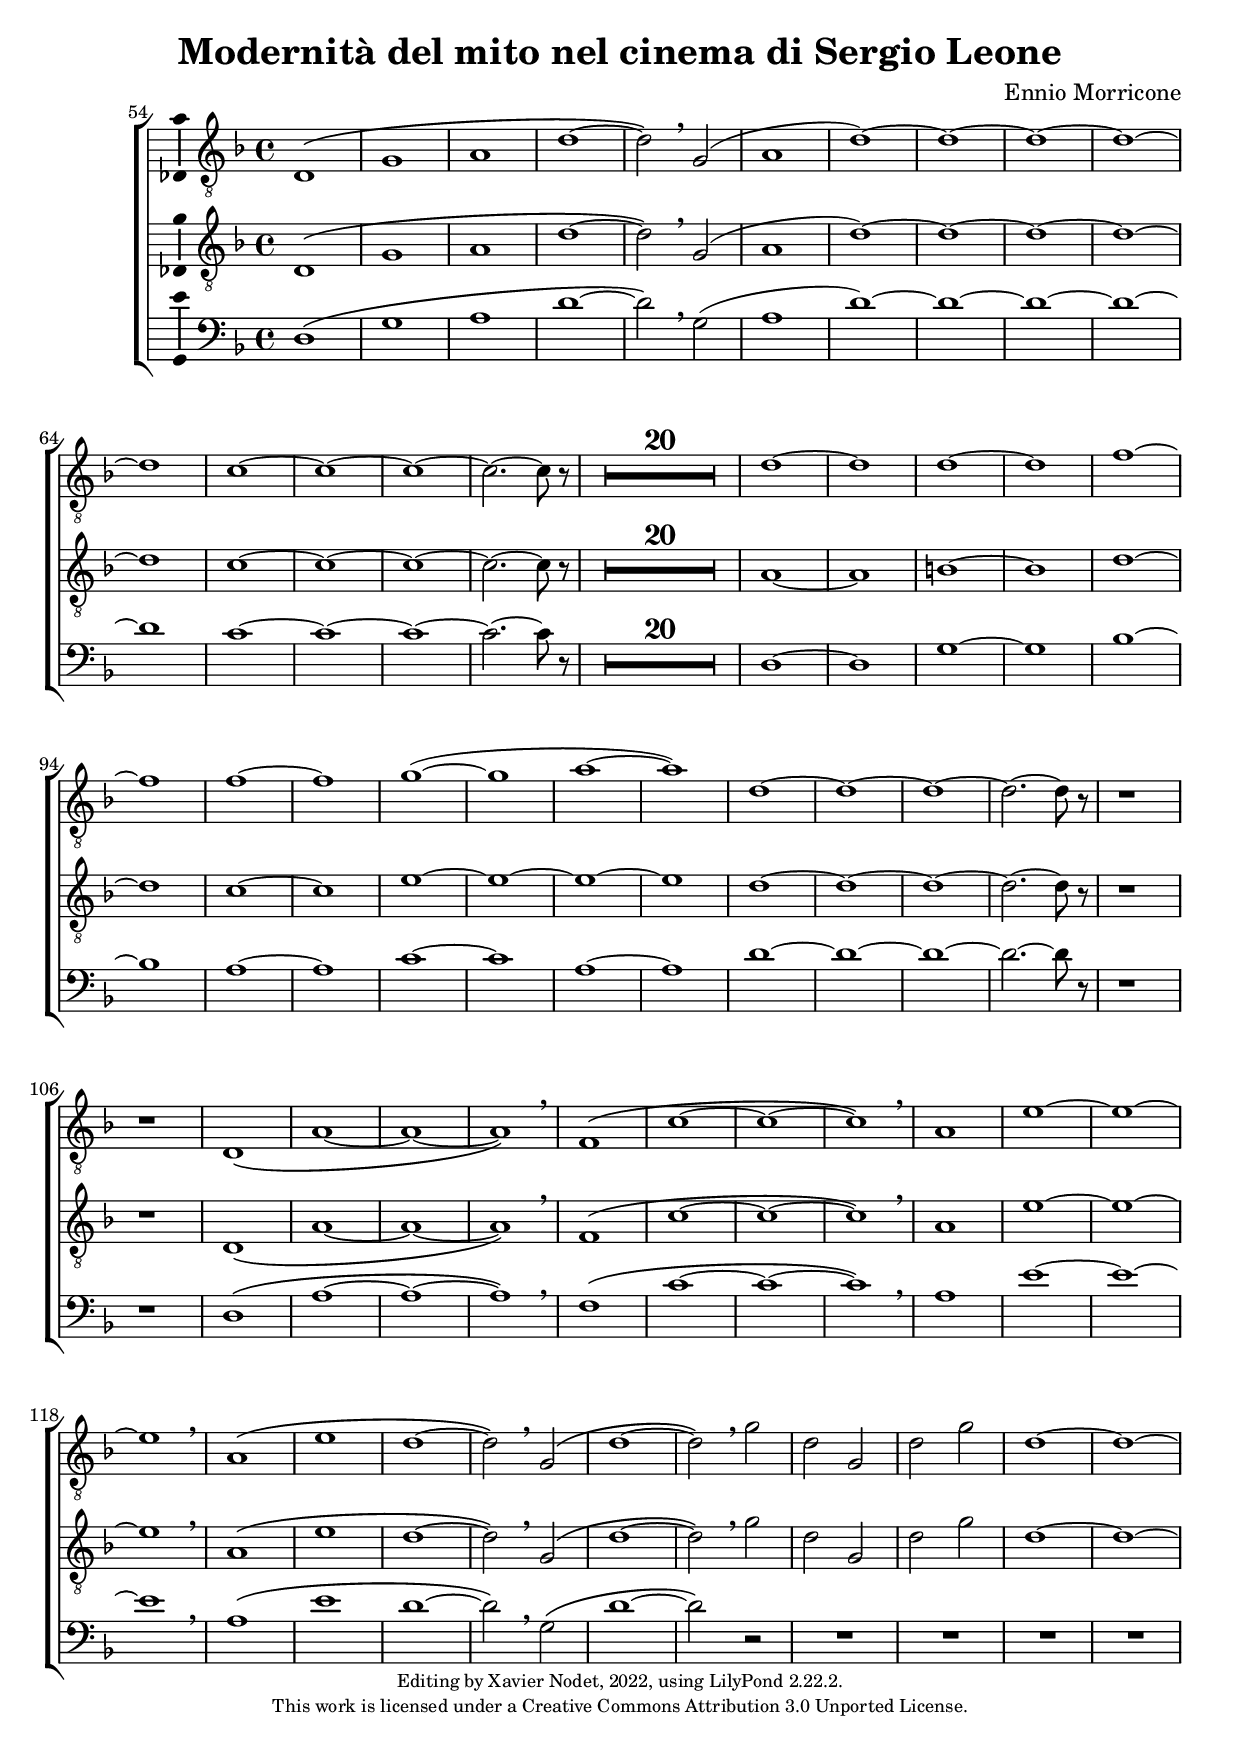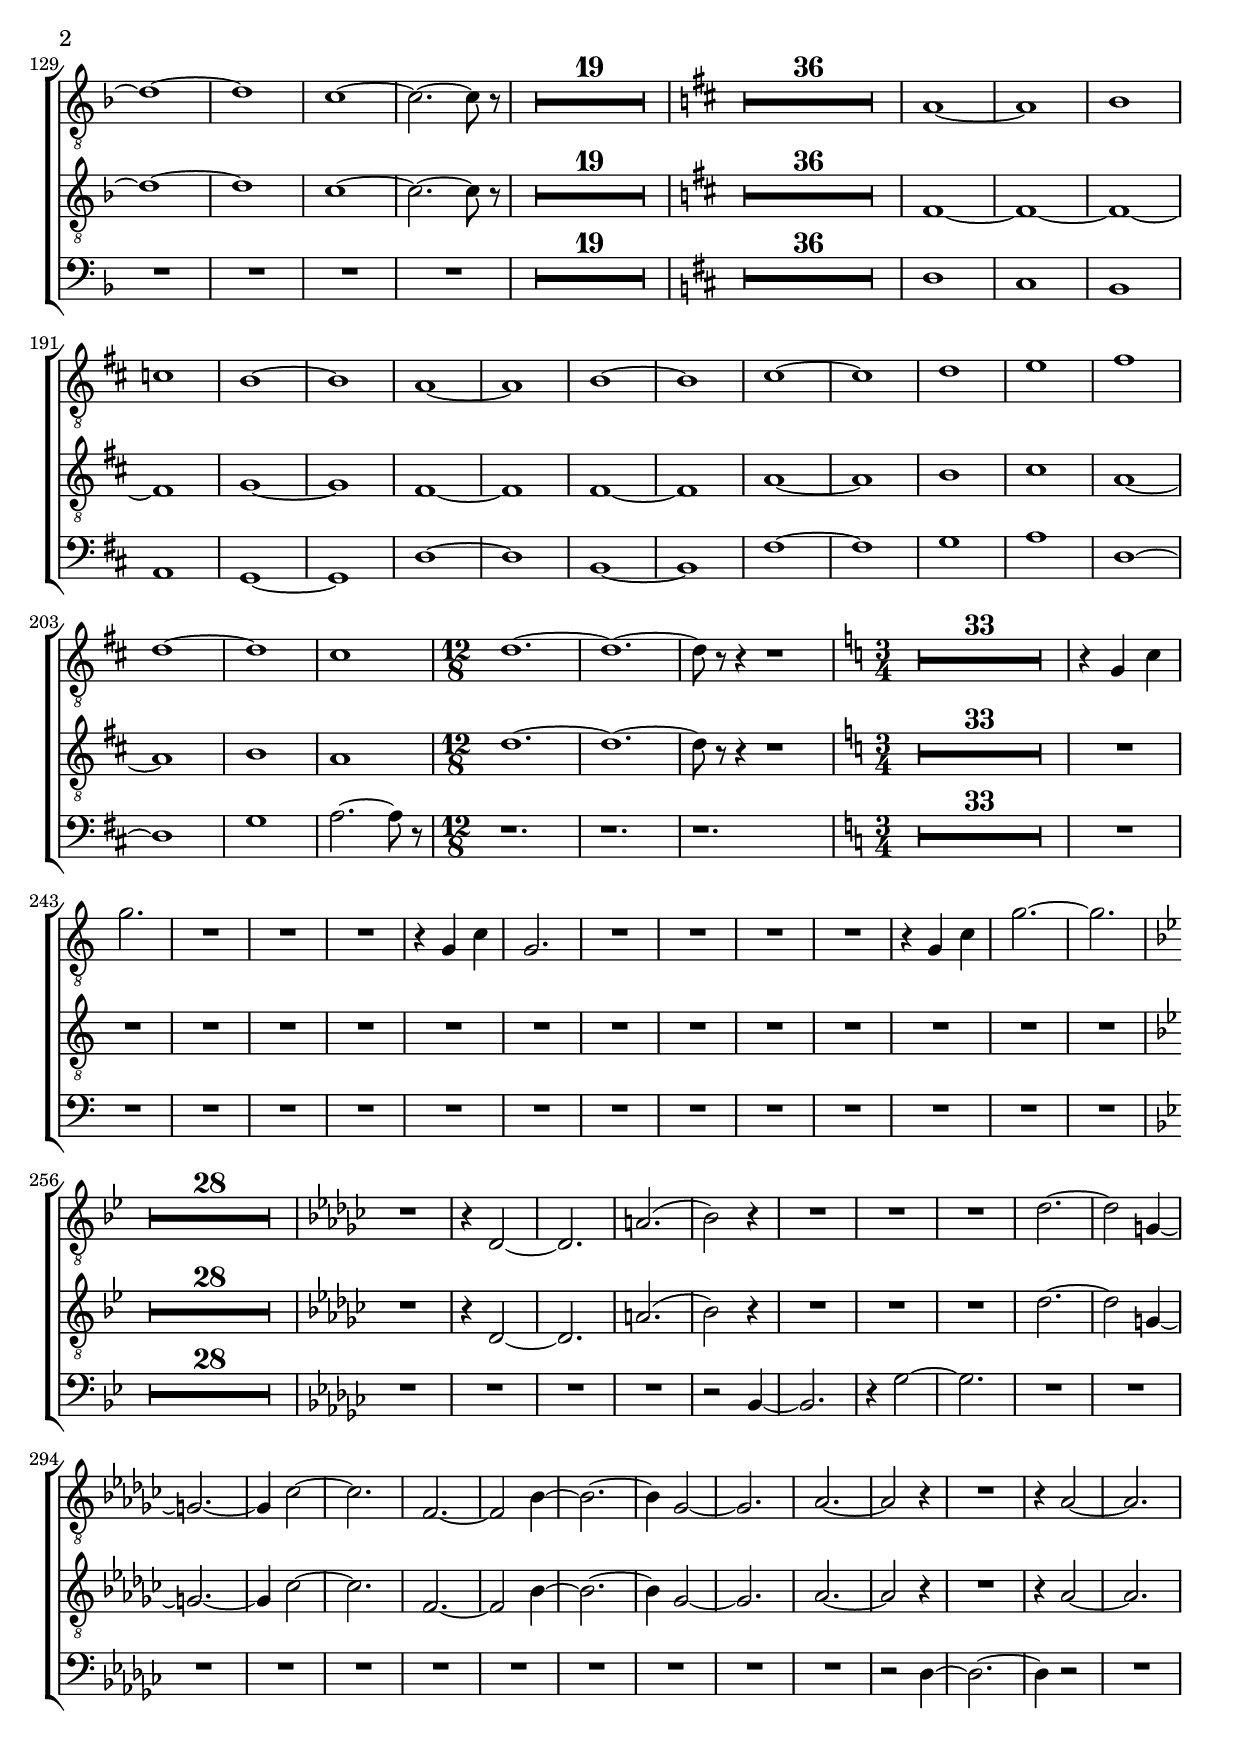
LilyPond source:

\version "2.22.2"

\header {
  title = "Modernità del mito nel cinema di Sergio Leone"
  composer = "Ennio Morricone"
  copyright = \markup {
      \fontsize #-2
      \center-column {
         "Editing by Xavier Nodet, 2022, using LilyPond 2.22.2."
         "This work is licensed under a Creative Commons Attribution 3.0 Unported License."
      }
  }
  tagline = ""
}

tenors = \relative c {
  \clef "G_8"
  \key f \major

  % 54
  \bar ""
  d1\( | g | a | d~ | d2\) \breathe g,( | a1 | d)~ | d1~ | d~ | d~ | d
  % 65
  c~ | c~ | c~ | c2.~ c8 r8 |
  \compressMMRests {R1*20} |
  % 89  
  d1~ | d | d~ | d | f~ | f | f~ | f | g(~ | g | a~ | a)
  % 101
  d,~ | d~ | d~ | d2.~ d8 r8 | r1 | r1 |
  % 107
  d,1\( | a'~ | a~ | a\) \breathe | f\( | c'~ | c~ | c\) \breathe
  % 115
  a | e'~ | e~ | e \breathe | a,\( | e' | d~ | d2\) \breathe g,\( |
  % 123
  d'1~ | d2\) \breathe g | d g, | d' g | d1~ | d~ | d~ | d | c~ | c2.~ c8 r8 |
  % 133
  \compressMMRests {R1*19} |
  % 152
  \key d \major
  \compressMMRests {R1*36} |
  % 188
  a1~ | a | b | c | b~ | b | a~ | a | b~ | b | cis~ | cis | d |
  % 200
  e | fis | d~ | d | cis |
  % 206
  \time 12/8
  d1.~ | d~ | d8 r8 r4 r1 |

  % 209
  \key c \major
  \time 3/4
  \compressMMRests {R2.*33} |
  r4 g, c | g'2. | R2.*3 | r4 g, c | g2. | R2.*4 | r4 g c | g'2.~ | g |
  
  % 255
  \key bes \major
  \compressMMRests {R2.*28} |
  
  % 284
  \key ges \major
  R2. | r4 des,2~ | 2. | a'( | bes2) r4 | R2.*3 | des2.~ | 2 g,4~ | 2.~ | 4 ces2~ | 2. |
  % 297
  f,~ | 2 bes4~| 2.~ | 4 ges2~ | 2. | aes~ | 2  r4 | R2. | r4 aes2~ | 2. |
}

tenors_deux = \relative c {
  \clef "G_8"
  \key f \major

  % 54
  \bar ""
  d1\( | g | a | d~ | d2\) \breathe g,( | a1 | d)~ | d1~ | d~ | d~ | d
  % 65
  c~ | c~ | c~ | c2.~ c8 r8 |
  % en fait, 20 mesures
  \compressMMRests {R1*20} |
  % 89
  a1~ | a | b~ | b | d~ | d | c~ | c | e~ | e~ | e~ | e
  % 101
  d~ | d~ | d~ | d2.~ d8 r8 | r1 | r1 |
  % 107
  d,1\( | a'~ | a~ | a\) \breathe | f\( | c'~ | c~ | c\) \breathe
  % 115
  a | e'~ | e~ | e \breathe | a,\( | e' | d~ | d2\) \breathe  g,\( |
  % 123
  d'1~ | d2\) \breathe g | d g, | d' g | d1~ | d~ | d~ | d | c~ | c2.~ c8 r8 |
  % 133
  \compressMMRests {R1*19} |
  % 152
  \key d \major
  \compressMMRests {R1*36} |
  % 188
  fis,1~ | fis~ | fis~ | fis | g~ | g | fis~ | fis | fis~ | fis | a~ | a |
  % 200
  b | cis | a~ | a | b | a |
  % 206
  \time 12/8
  d1.~ | d~ | d8 r8 r4 r1 |

  % 209
  \key c \major
  \time 3/4
  \compressMMRests {R2.*33} |
  R2.*14 |

  % 255
  \key bes \major
  \compressMMRests {R2.*28} |
  
  % 284
  \key ges \major
  R2. | r4 des,2~ | 2. | a'( | bes2) r4 | R2.*3 | des2.~ | 2 g,4~ | 2.~ | 4 ces2~ | 2. |
  % 297
  f,~ | 2 bes4~| 2.~ | 4 ges2~ | 2. | aes~ | 2  r4 | R2. | r4 aes2~ | 2. |
}

basses = \relative c {
  \clef bass
  \key f \major

  % 54
  \bar ""
  d1\( | g | a | d~ | d2\) \breathe g,( | a1 | d)~ | d1~ | d~ | d~ | d
  % 65
  c~ | c~ | c~ | c2.~ c8 r8 |
  % en fait, 20 mesures
  \compressMMRests {R1*20} |
  % 89
  d,1~ | d | g~ | g | bes~ | bes | a~ | a | c~ | c | a~ | a
  % 101
  d~ | d~ | d~ | d2.~ d8 r8 | r1 | r1 |
  % 107
  d,1\( | a'~ | a~ | a\) \breathe | f\( | c'~ | c~ | c\) \breathe
  % 115
  a | e'~ | e~ | e \breathe | a,\( | e' | d~ | d2\) \breathe g,\( |
  % 123
  d'1~ | d2\) r2 | R1*8
  % 133
  \compressMMRests {R1*19} |
  % 152
  \key d \major
  \compressMMRests {R1*36} |
  % 188
  d,1 | cis | b | a | g~ | g | d'~ | d | b~ | b | fis'~ | fis |
  % 200
  g | a | d,~ | d | g | a2.~ a8 r8 |
  % 206
  \time 12/8
  r1. | r1. | r1. |

  % 209
  \key c \major
  \time 3/4
  \compressMMRests {R2.*33} |
  R2.*14 |

  % 255
  \key bes \major
  \compressMMRests {R2.*28} |
  
  % 284
  \key ges \major
  R2.*4 | r2 bes,4~ | 2. | r4 ges'2~ | 2. | R2.*11 | r2 des4~ | 2.~ | 4 r2 | R2. |
}

\score{
  \new ChoirStaff <<

  \set Score.currentBarNumber = #54
  \set Score.barNumberVisibility = #all-bar-numbers-visible
  \time 4/4
  %\tempo 4 = 69

    \new Voice = "T. I" \with { \consists Ambitus_engraver } {
      \tenors
    }
    \new Voice = "T. II"  \with { \consists Ambitus_engraver } {
      \tenors_deux
    }
    \new Voice = "B."  \with { \consists Ambitus_engraver } {
      \basses
    }    
  >>
  \layout { }
  \midi { }
}
